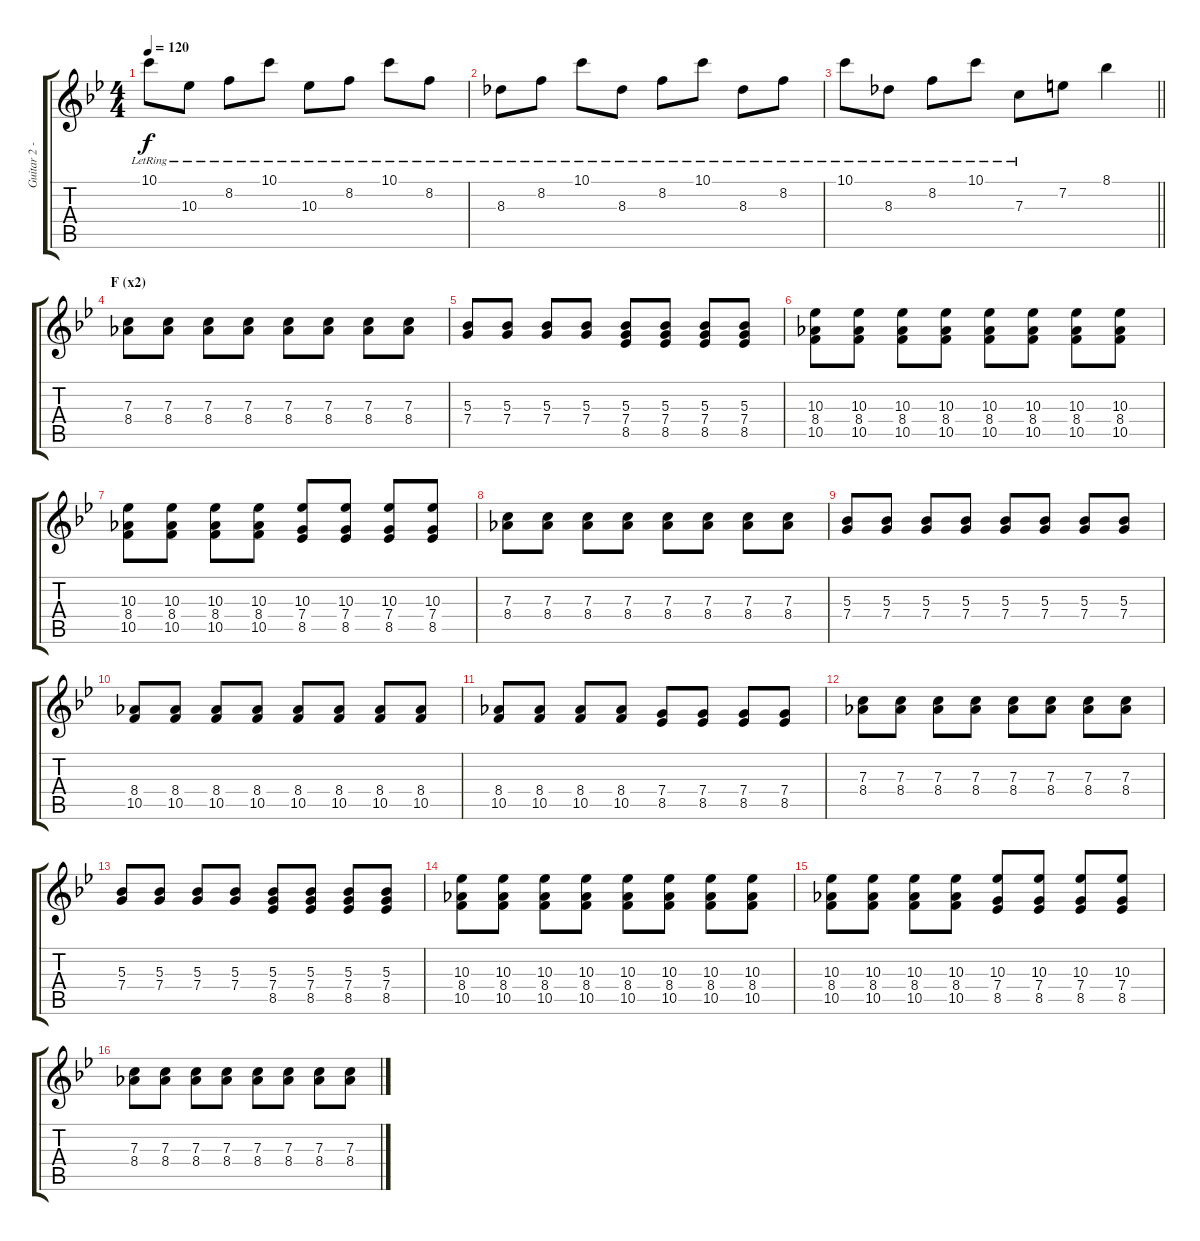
\track ("Guitar 2 - Aoi" "Guitar 2 -") {instrument distortionguitar}
\staff {score tabs}
\tuning (D4 A3 F3 C3 G2 C2) {hide}
\ts (4 4)
\tempo 120
\clef g2
\ks bb
10.1{lr}.8{dy f} 10.3{lr}.8 8.2{lr}.8 10.1{lr}.8 10.3{lr}.8 8.2{lr}.8 10.1{lr}.8 8.2{lr}.8 |
8.3{lr}.8 8.2{lr}.8 10.1{lr}.8 8.3{lr}.8 8.2{lr}.8 10.1{lr}.8 8.3{lr}.8 8.2{lr}.8 |
\barLineRight lightlight
10.1{lr}.8 8.3{lr}.8 8.2{lr}.8 10.1{lr}.8 7.3{lr}.8 7.2.8 8.1.4 |
\section ("" "F (x2)")
(7.3 8.4).8 (7.3 8.4).8 (7.3 8.4).8 (7.3 8.4).8 (7.3 8.4).8 (7.3 8.4).8 (7.3 8.4).8 (7.3 8.4).8 |
(5.3 7.4).8 (5.3 7.4).8 (5.3 7.4).8 (5.3 7.4).8 (5.3 7.4 8.5).8 (5.3 7.4 8.5).8 (5.3 7.4 8.5).8 (5.3 7.4 8.5).8 |
(10.3 8.4 10.5).8 (10.3 8.4 10.5).8 (10.3 8.4 10.5).8 (10.3 8.4 10.5).8 (10.3 8.4 10.5).8 (10.3 8.4 10.5).8 (10.3 8.4 10.5).8 (10.3 8.4 10.5).8 |
(10.3 8.4 10.5).8 (10.3 8.4 10.5).8 (10.3 8.4 10.5).8 (10.3 8.4 10.5).8 (10.3 7.4 8.5).8 (10.3 7.4 8.5).8 (10.3 7.4 8.5).8 (10.3 7.4 8.5).8 |
(7.3 8.4).8 (7.3 8.4).8 (7.3 8.4).8 (7.3 8.4).8 (7.3 8.4).8 (7.3 8.4).8 (7.3 8.4).8 (7.3 8.4).8 |
(5.3 7.4).8 (5.3 7.4).8 (5.3 7.4).8 (5.3 7.4).8 (5.3 7.4).8 (5.3 7.4).8 (5.3 7.4).8 (5.3 7.4).8 |
(8.4 10.5).8 (8.4 10.5).8 (8.4 10.5).8 (8.4 10.5).8 (8.4 10.5).8 (8.4 10.5).8 (8.4 10.5).8 (8.4 10.5).8 |
(8.4 10.5).8 (8.4 10.5).8 (8.4 10.5).8 (8.4 10.5).8 (7.4 8.5).8 (7.4 8.5).8 (7.4 8.5).8 (7.4 8.5).8 |
(7.3 8.4).8 (7.3 8.4).8 (7.3 8.4).8 (7.3 8.4).8 (7.3 8.4).8 (7.3 8.4).8 (7.3 8.4).8 (7.3 8.4).8 |
(5.3 7.4).8 (5.3 7.4).8 (5.3 7.4).8 (5.3 7.4).8 (5.3 7.4 8.5).8 (5.3 7.4 8.5).8 (5.3 7.4 8.5).8 (5.3 7.4 8.5).8 |
(10.3 8.4 10.5).8 (10.3 8.4 10.5).8 (10.3 8.4 10.5).8 (10.3 8.4 10.5).8 (10.3 8.4 10.5).8 (10.3 8.4 10.5).8 (10.3 8.4 10.5).8 (10.3 8.4 10.5).8 |
(10.3 8.4 10.5).8 (10.3 8.4 10.5).8 (10.3 8.4 10.5).8 (10.3 8.4 10.5).8 (10.3 7.4 8.5).8 (10.3 7.4 8.5).8 (10.3 7.4 8.5).8 (10.3 7.4 8.5).8 |
(7.3 8.4).8 (7.3 8.4).8 (7.3 8.4).8 (7.3 8.4).8 (7.3 8.4).8 (7.3 8.4).8 (7.3 8.4).8 (7.3 8.4).8
